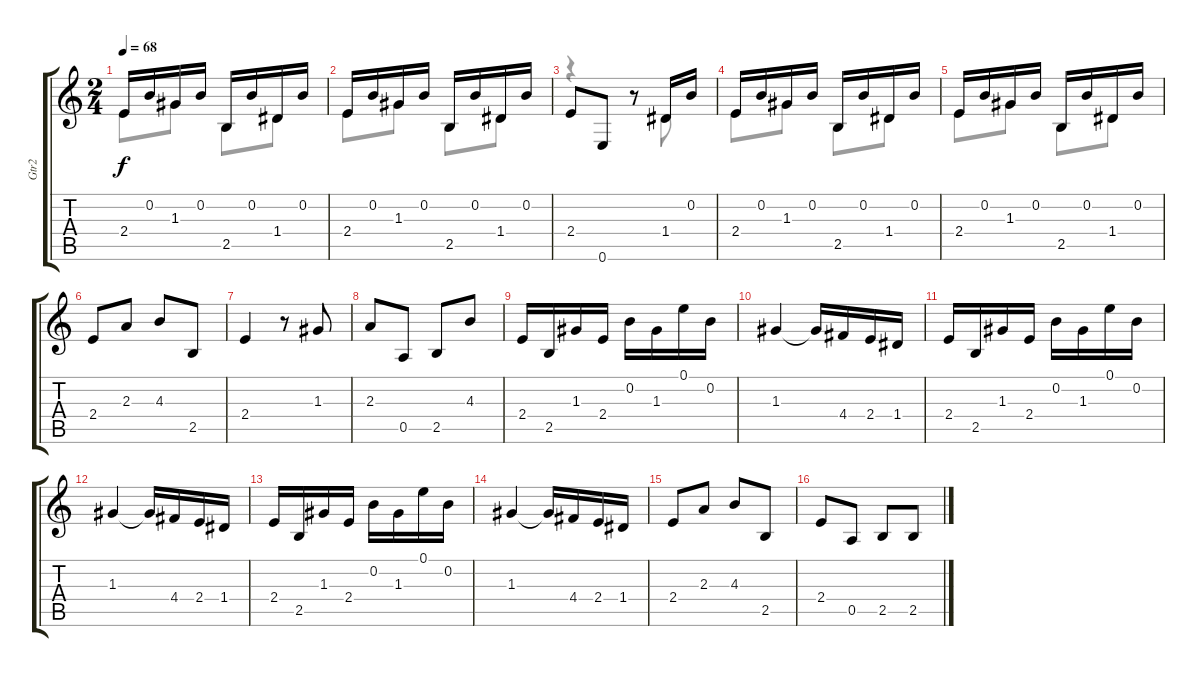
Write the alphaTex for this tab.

\track ("Gtr2" "Gtr2") {instrument acousticguitarnylon}
\staff {score tabs}
\tuning (E4 B3 G3 D3 A2 E2) {hide}
\voice
\ts (2 4)
\tempo 68
\clef g2
\ks c
2.4.16{dy f} 0.2.16 1.3.16 0.2.16 2.5.16 0.2.16 1.4.16 0.2.16 |
2.4.16 0.2.16 1.3.16 0.2.16 2.5.16 0.2.16 1.4.16 0.2.16 |
2.4.8 0.6.8 r.8 1.4.16 0.2.16 |
2.4.16 0.2.16 1.3.16 0.2.16 2.5.16 0.2.16 1.4.16 0.2.16 |
2.4.16 0.2.16 1.3.16 0.2.16 2.5.16 0.2.16 1.4.16 0.2.16 |
2.4.8 2.3.8 4.3.8 2.5.8 |
2.4.4 r.8 1.3.8 |
2.3.8 0.5.8 2.5.8 4.3.8 |
2.4.16 2.5.16 1.3.16 2.4.16 0.2.16 1.3.16 0.1.16 0.2.16 |
1.3.4 1.3{t}.16 4.4.16 2.4.16 1.4.16 |
2.4.16 2.5.16 1.3.16 2.4.16 0.2.16 1.3.16 0.1.16 0.2.16 |
1.3.4 1.3{t}.16 4.4.16 2.4.16 1.4.16 |
2.4.16 2.5.16 1.3.16 2.4.16 0.2.16 1.3.16 0.1.16 0.2.16 |
1.3.4 1.3{t}.16 4.4.16 2.4.16 1.4.16 |
2.4.8 2.3.8 4.3.8 2.5.8 |
2.4.8 0.5.8 2.5.8 2.5.8
\voice
\clef g2
\ottava regular
\simile none
\ks c
2.4.8{dy f} 1.3.8 2.5.8 1.4.8 |
2.4.8 1.3.8 2.5.8 1.4.8 |
r.4 r.8 1.4.8 |
2.4.8 1.3.8 2.5.8 1.4.8 |
2.4.8 1.3.8 2.5.8 1.4.8 |
|
|
|
|
|
|
|
|
|
|
